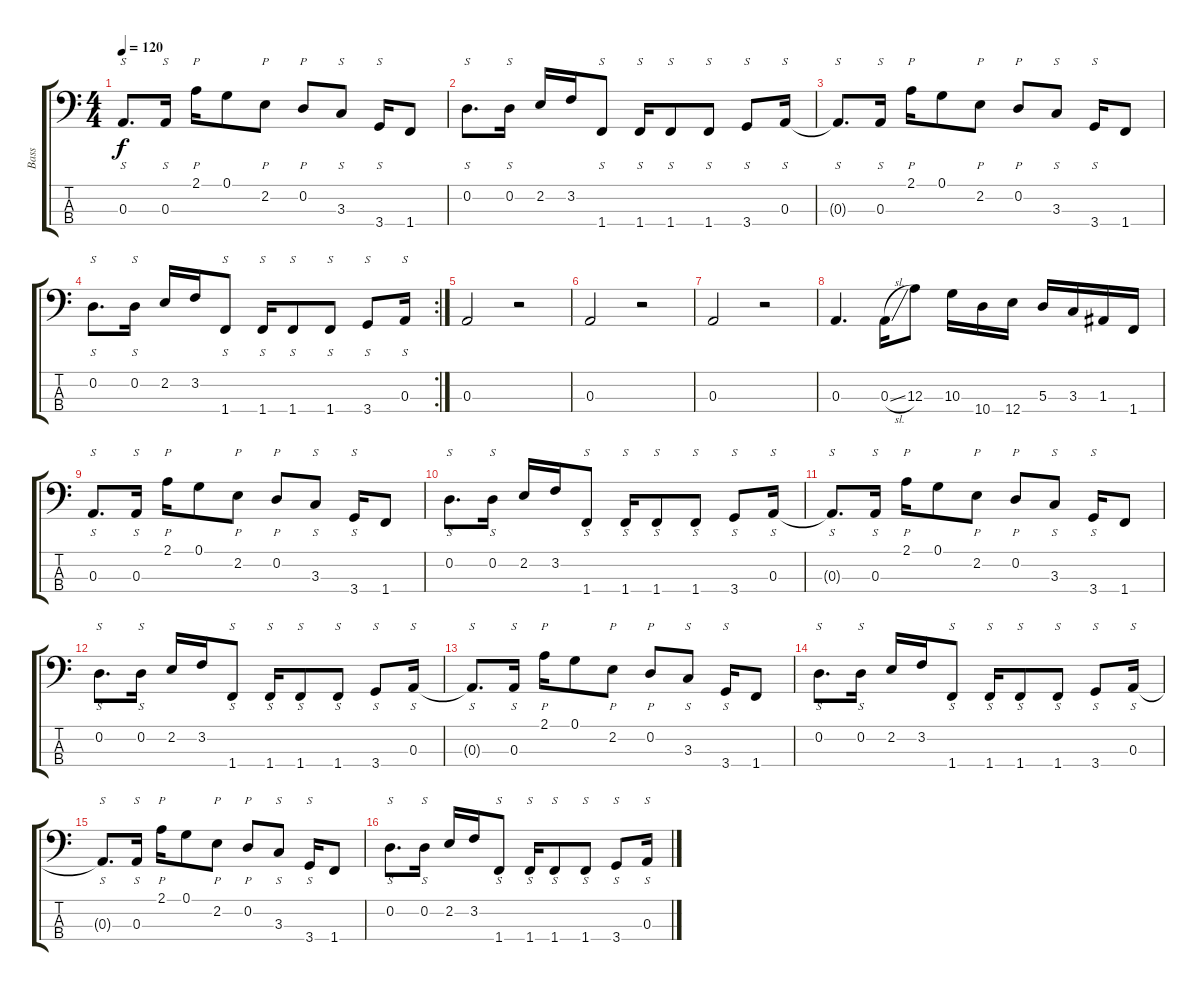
\track ("Bass" "Bass") {instrument slapbass2}
\staff {score tabs}
\tuning (G2 D2 A1 E1) {hide}
\ts (4 4)
\tempo 120
\clef f4
\ks c
0.3{t}.8{s d dy f} 0.3.16{s} 2.1.16{p} 0.1.8 2.2.8{p} 0.2.8{p} 3.3.8{s} 3.4.16{s} 1.4.8 |
0.2.8{s d} 0.2.16{s} 2.2.16 3.2.16 1.4.8{s} 1.4.16{s} 1.4.8{s} 1.4.8{s} 3.4.8{s} 0.3.16{s} |
0.3{t}.8{s d} 0.3.16{s} 2.1.16{p} 0.1.8 2.2.8{p} 0.2.8{p} 3.3.8{s} 3.4.16{s} 1.4.8 |
\rc 2
0.2.8{s d} 0.2.16{s} 2.2.16 3.2.16 1.4.8{s} 1.4.16{s} 1.4.8{s} 1.4.8{s} 3.4.8{s} 0.3.16{s} |
0.3.2 r.2 |
0.3.2 r.2 |
0.3.2 r.2 |
0.3.4{d} 0.3{sl}.16 12.3.8 10.3.16 10.4.16 12.4.16 5.3.16 3.3.16 1.3.16 1.4.16 |
0.3.8{s d} 0.3.16{s} 2.1.16{p} 0.1.8 2.2.8{p} 0.2.8{p} 3.3.8{s} 3.4.16{s} 1.4.8 |
0.2.8{s d} 0.2.16{s} 2.2.16 3.2.16 1.4.8{s} 1.4.16{s} 1.4.8{s} 1.4.8{s} 3.4.8{s} 0.3.16{s} |
0.3{t}.8{s d} 0.3.16{s} 2.1.16{p} 0.1.8 2.2.8{p} 0.2.8{p} 3.3.8{s} 3.4.16{s} 1.4.8 |
0.2.8{s d} 0.2.16{s} 2.2.16 3.2.16 1.4.8{s} 1.4.16{s} 1.4.8{s} 1.4.8{s} 3.4.8{s} 0.3.16{s} |
0.3{t}.8{s d} 0.3.16{s} 2.1.16{p} 0.1.8 2.2.8{p} 0.2.8{p} 3.3.8{s} 3.4.16{s} 1.4.8 |
0.2.8{s d} 0.2.16{s} 2.2.16 3.2.16 1.4.8{s} 1.4.16{s} 1.4.8{s} 1.4.8{s} 3.4.8{s} 0.3.16{s} |
0.3{t}.8{s d} 0.3.16{s} 2.1.16{p} 0.1.8 2.2.8{p} 0.2.8{p} 3.3.8{s} 3.4.16{s} 1.4.8 |
0.2.8{s d} 0.2.16{s} 2.2.16 3.2.16 1.4.8{s} 1.4.16{s} 1.4.8{s} 1.4.8{s} 3.4.8{s} 0.3.16{s}
